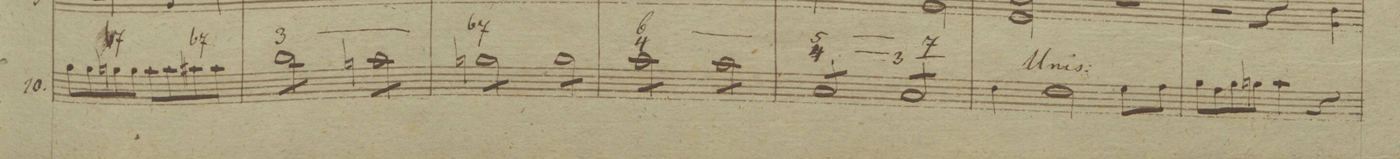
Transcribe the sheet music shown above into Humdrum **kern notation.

**kern	**fba	**dynam
*I"Organo et Baſso	*	*
*clefF4	*	*
*k[b-]	*	*
*met(c|)	*	*
*M2/2	*	*
8B-\L	.	.
8B-\	.	.
8Bn\	-7	.
8B\J	.	.
8c\L	.	.
8c\	.	.
8c#X\	-7	.
8c#\J	.	.
=99	=99	=99
*tremolo	*	*
8d\L	3_	.
8d\	.	.
8d\	.	.
8d\J	.	.
8cn\L	.	.
8c\	.	.
8c\	.	.
8c\J	.	.
.	X	.
=100	=100	=100
8Bn\L	-7	.
8B\	.	.
8B\	.	.
8B\J	.	.
8B\L	.	.
8B\	.	.
8B\	.	.
8B\J	.	.
=101	=101	=101
8c\L	6_ 4	.
8c\	.	.
8c\	.	.
8c\J	.	.
8c\L	.	.
8c\	.	.
8c\	.	.
8c\J	.	.
=102	=102	=102
8C/L	5_ 4_	.
8C/	.	.
8C/	.	.
8C/J	_ 3_	.
8C/L	7 _	.
8C/	.	.
8C/	.	.
8C/J	.	.
.	X X	.
=103	=103	=103
4F\	.	.
2F\	.	.
8G\L	.	.
8A\J	.	.
=104	=104	=104
8B-\L	.	.
8A\	.	.
8B-\	.	.
8Bn\J	.	.
4c\	.	.
4r	.	.
=105	=105	=105
*-	*-	*-
